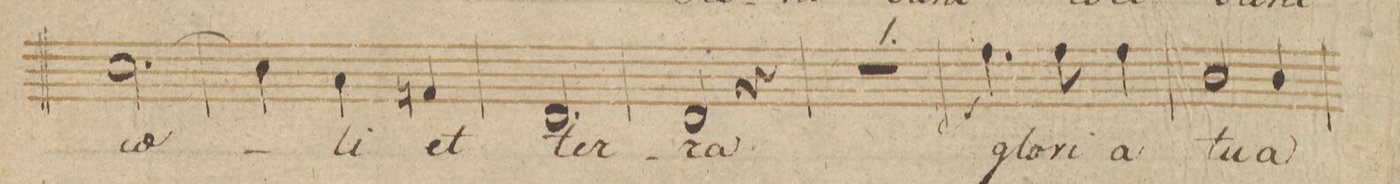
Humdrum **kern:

**kern	**text	**dynam
*I"Tenore.	*	*
*clefC4	*	*
*k[b-]	*	*
*met(c)	*	*
*M3/4	*	*
[2.B-\	coe-	.
=19	=19	=19
4B-\]	.	.
4G\	-li	.
4En/	et	.
=20	=20	=20
2.C/	ter-	.
=21	=21	=21
2C/	-ra	.
4r	.	.
=22	=22	=22
2.r	.	.
=23	=23	=23
4.e\	glo-	f
8e\	-ri-	.
4e\	-a	.
=24	=24	=24
2A/	tu-	.
4A/	-a	.
=25	=25	=25
*-	*-	*-
